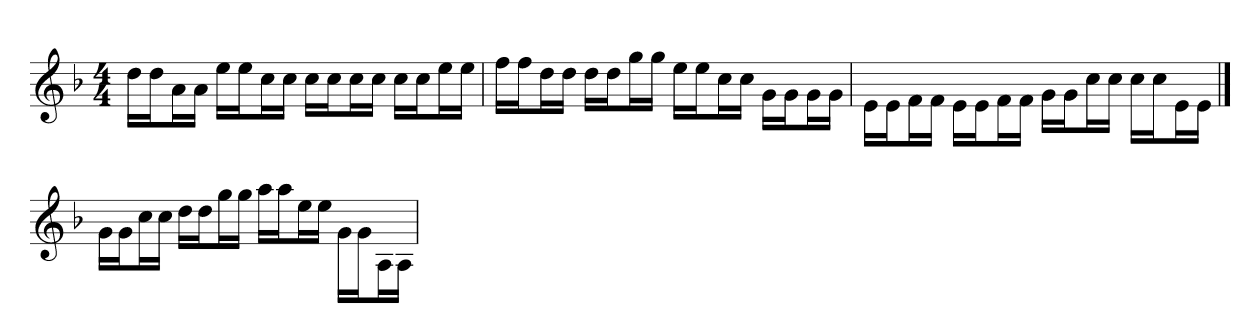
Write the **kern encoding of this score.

**kern
*part1
*staff1
*
*k[b-]
*F:
*M4/4
*MM120
=1
16dd\LL
16dd\J
16a\L
16a\JJ
16ee\LL
16ee\J
16cc\L
16cc\JJ
16cc\LL
16cc\J
16cc\L
16cc\JJ
16cc\LL
16cc\J
16ee\L
16ee\JJ
=2
16ff\LL
16ff\J
16dd\L
16dd\JJ
16dd\LL
16dd\J
16gg\L
16gg\JJ
16ee\LL
16ee\J
16cc\L
16cc\JJ
16g\LL
16g\J
16g\L
16g\JJ
=3
16e\LL
16e\J
16f\L
16f\JJ
16e\LL
16e\J
16f\L
16f\JJ
16g\LL
16g\J
16cc\L
16cc\JJ
16cc\LL
16cc\J
16e\L
16e\JJ
==4
16g\LL
16g\J
16cc\L
16cc\JJ
16dd\LL
16dd\J
16gg\L
16gg\JJ
16aa\LL
16aa\J
16ee\L
16ee\JJ
16g\LL
16g\J
16A\L
16A\JJ
=
*-
